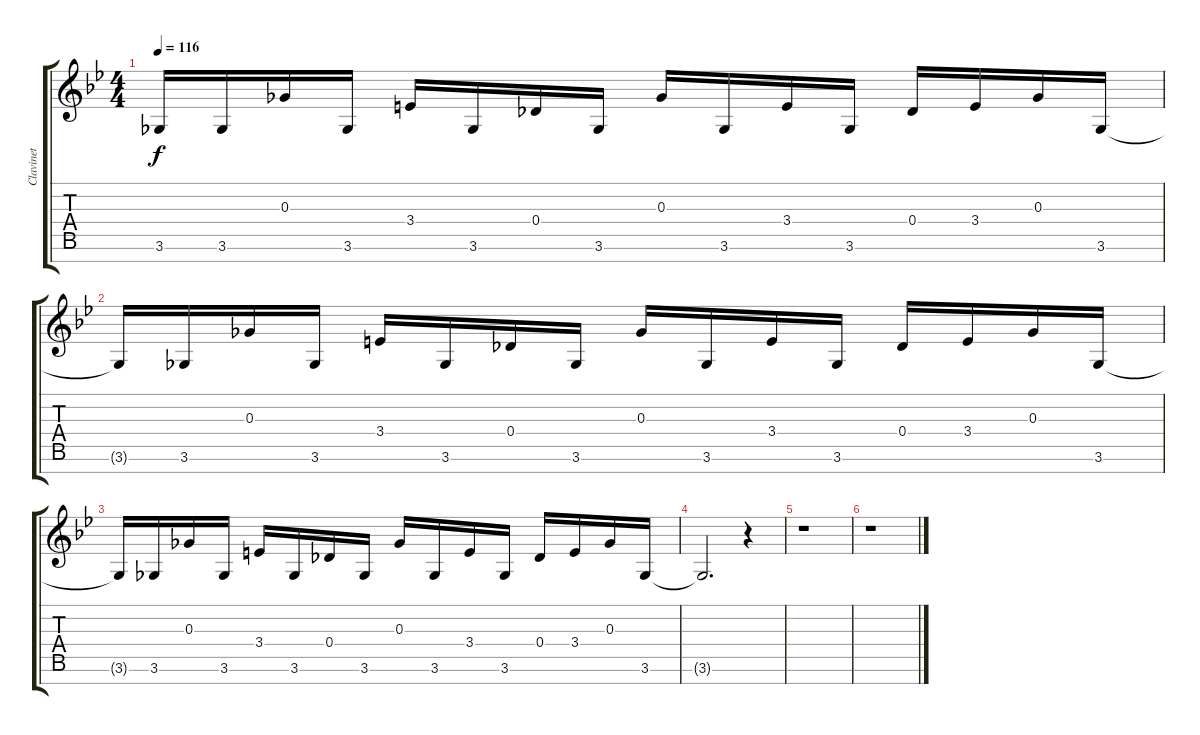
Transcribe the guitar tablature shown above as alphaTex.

\track ("Clavinet" "Clavinet") {instrument clavinet}
\staff {score tabs}
\tuning (Eb5 Bb4 Gb4 Db4 Ab3 Eb3 Bb2) {hide}
\ts (4 4)
\tempo 116
\clef g2
\ks bb
3.6{t}.16{dy f} 3.6.16 0.3.16 3.6.16 3.4.16 3.6.16 0.4.16 3.6.16 0.3.16 3.6.16 3.4.16 3.6.16 0.4.16 3.4.16 0.3.16 3.6.16 |
3.6{t}.16 3.6.16 0.3.16 3.6.16 3.4.16 3.6.16 0.4.16 3.6.16 0.3.16 3.6.16 3.4.16 3.6.16 0.4.16 3.4.16 0.3.16 3.6.16 |
3.6{t}.16 3.6.16 0.3.16 3.6.16 3.4.16 3.6.16 0.4.16 3.6.16 0.3.16 3.6.16 3.4.16 3.6.16 0.4.16 3.4.16 0.3.16 3.6.16 |
3.6{t}.2{d} r.4 |
r.1 |
r.1
